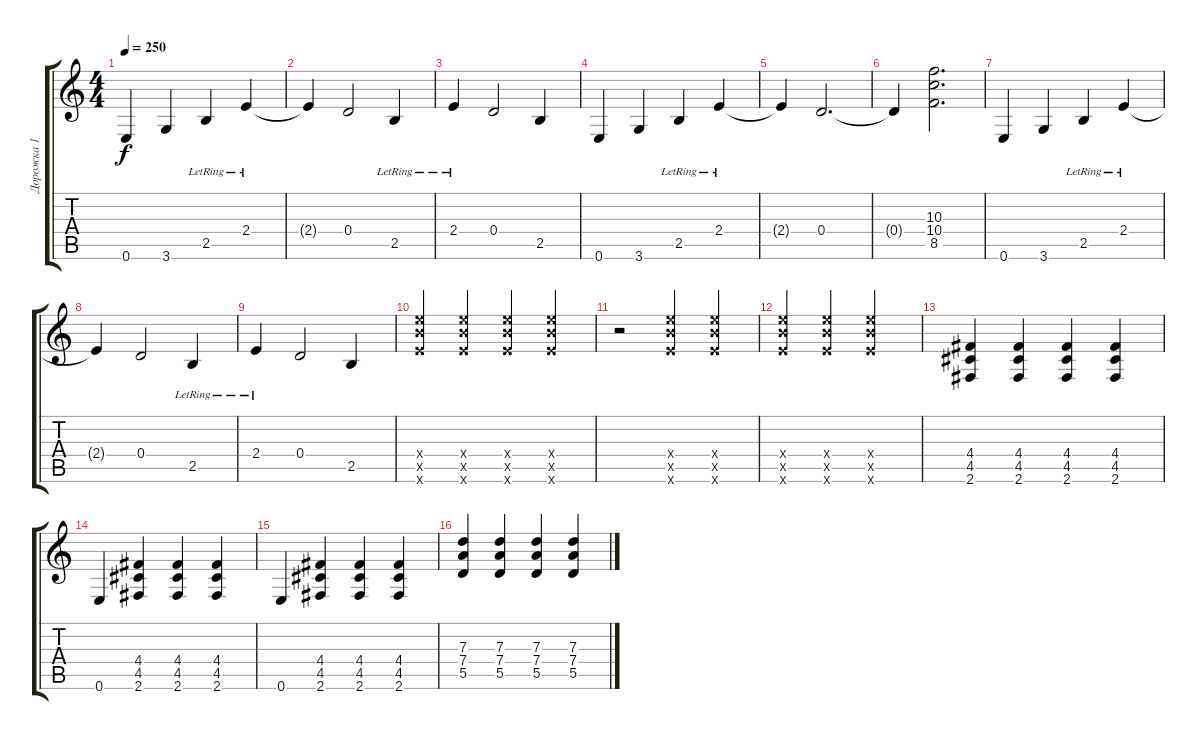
\track ("Дорожка 1" "Дорожка 1") {instrument distortionguitar}
\staff {score tabs}
\tuning (E4 B3 G3 D3 A2 E2) {hide}
\ts (4 4)
\tempo 250
\clef g2
\ks c
0.6.4{dy f} 3.6.4 2.5{lr}.4 2.4{lr}.4 |
2.4{t}.4 0.4.2 2.5{lr}.4 |
2.4{lr}.4 0.4.2 2.5.4 |
0.6.4 3.6.4 2.5{lr}.4 2.4{lr}.4 |
2.4{t}.4 0.4.2{d} |
0.4{t}.4 (10.3 10.4 8.5).2{d} |
0.6.4 3.6.4 2.5{lr}.4 2.4{lr}.4 |
2.4{t}.4 0.4.2 2.5{lr}.4 |
2.4{lr}.4 0.4.2 2.5.4 |
(14.4{x} 14.5{x} 12.6{x}).4 (14.4{x} 14.5{x} 12.6{x}).4 (14.4{x} 14.5{x} 12.6{x}).4 (14.4{x} 14.5{x} 12.6{x}).4 |
r.2 (14.4{x} 14.5{x} 12.6{x}).4 (14.4{x} 14.5{x} 12.6{x}).4 |
(14.4{x} 14.5{x} 12.6{x}).4 (14.4{x} 14.5{x} 12.6{x}).4 (14.4{x} 14.5{x} 12.6{x}).2 |
(4.4 4.5 2.6).4 (4.4 4.5 2.6).4 (4.4 4.5 2.6).4 (4.4 4.5 2.6).4 |
0.6.4 (4.4 4.5 2.6).4 (4.4 4.5 2.6).4 (4.4 4.5 2.6).4 |
0.6.4 (4.4 4.5 2.6).4 (4.4 4.5 2.6).4 (4.4 4.5 2.6).4 |
(7.3 7.4 5.5).4 (7.3 7.4 5.5).4 (7.3 7.4 5.5).4 (7.3 7.4 5.5).4
